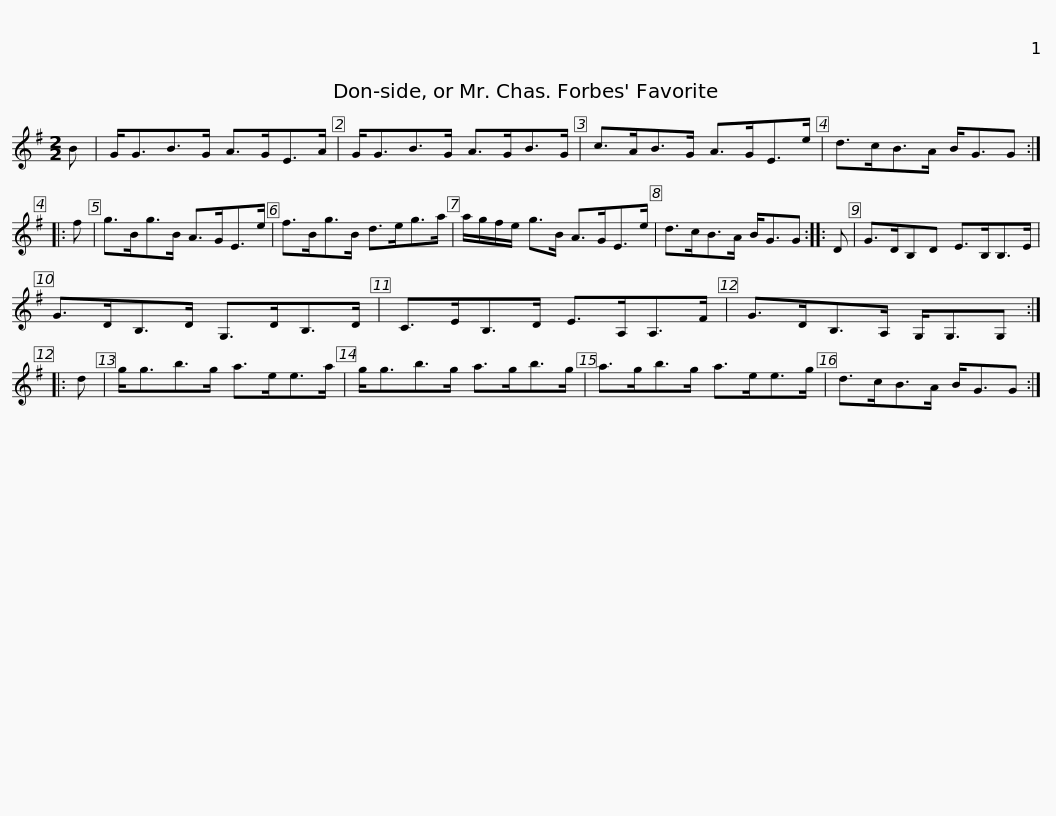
X:1
L:1/8
M:2/2
I:linebreak $
K:G
V:1 treble
V:1
 B | G<GB>G A>GE>A | G<GB>G A>GB>G | c>AB>G A>GE>e | d>cB>A B<GG :: %5
 f |$ g>Bg>B A>GE>e | f>Bg>B d>eg>a | a/g/f/e/ g>B A>GE>e | d>cB>A B<GG :: %10
 D |$ G>DB,D E>B,B,>E | G>DB,>D G,>DB,>D | C>EB,>D E>A,A,>F | G>DB,>A, G,<G,G, :: %15
 d |$ g<gb>g a>ee>a | g<gb>g a>gb>g | a>gb>g a>ee>g | d>cB>A B<GG :| %20
